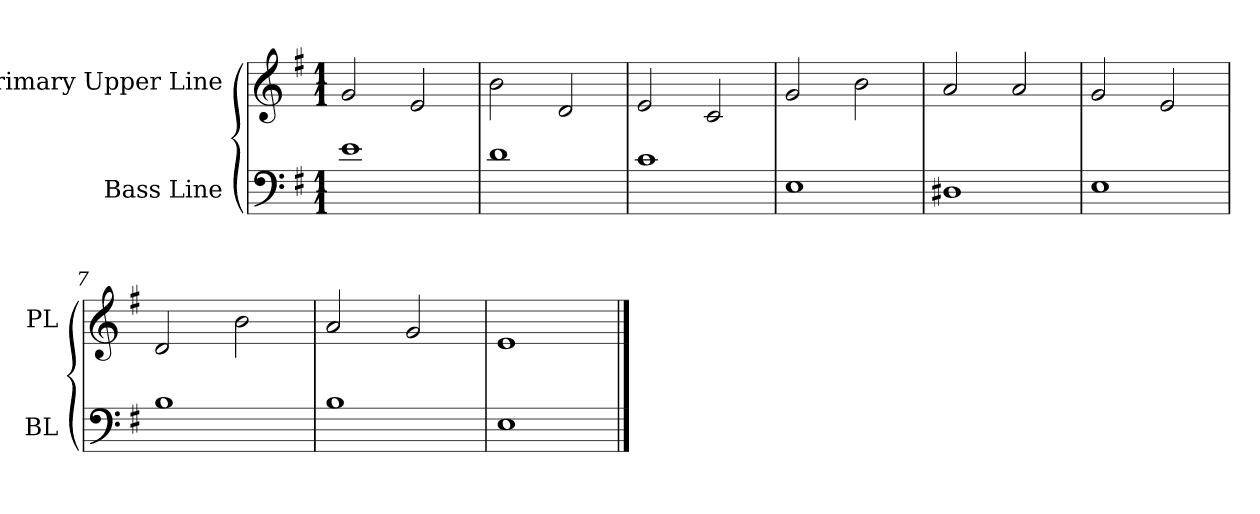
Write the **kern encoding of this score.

**kern	**kern
*part2	*part1
*staff2	*staff1
*I"Bass Line	*I"Primary Upper Line
*I'BL	*I'PL
*clefF4	*clefG2
*k[f#]	*k[f#]
*M1/1	*M1/1
=1	=1
1e	2g/
.	2e/
=2	=2
1d	2b\
.	2d/
=3	=3
1c	2e/
.	2c/
=4	=4
1E	2g/
.	2b\
=5	=5
1D#X	2a/
.	2a/
=6	=6
1E	2g/
.	2e/
=7	=7
1B	2d/
.	2b\
=8	=8
1B	2a/
.	2g/
=9	=9
1E	1e
==	==
*-	*-
